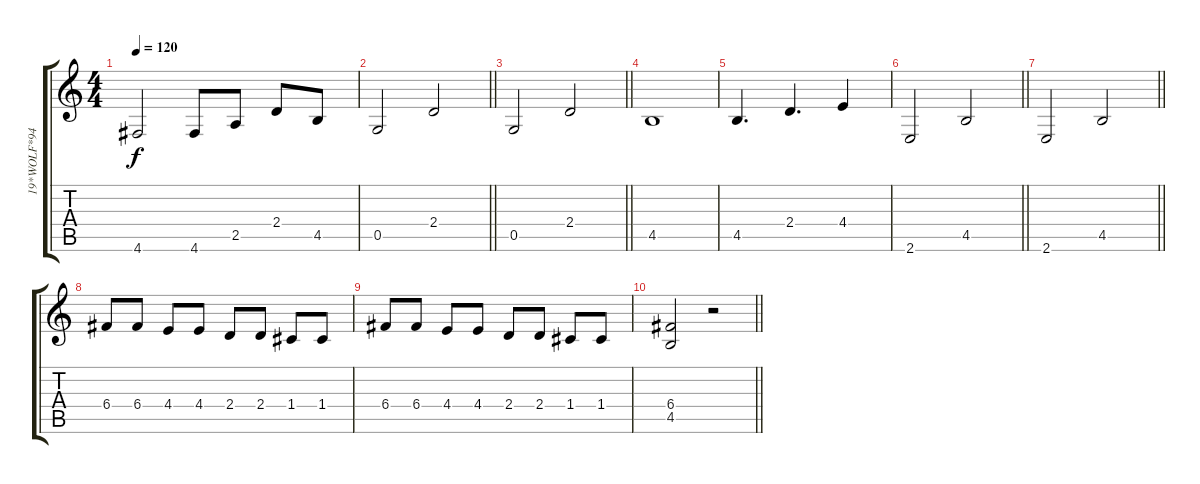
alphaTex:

\track ("19*WOLF*94" "19*WOLF*94") {instrument overdrivenguitar}
\staff {score tabs}
\tuning (D4 A3 F3 C3 G2 D2) {hide}
\ts (4 4)
\tempo 120
\clef g2
\ks c
4.6.2{dy f} 4.6.8 2.5.8 2.4.8 4.5.8 |
\barLineRight lightlight
0.5.2 2.4.2 |
\barLineRight lightlight
0.5.2 2.4.2 |
4.5.1 |
4.5.4{d} 2.4.4{d} 4.4.4 |
\barLineRight lightlight
2.6.2 4.5.2 |
\barLineRight lightlight
2.6.2 4.5.2 |
6.4.8 6.4.8 4.4.8 4.4.8 2.4.8 2.4.8 1.4.8 1.4.8 |
6.4.8 6.4.8 4.4.8 4.4.8 2.4.8 2.4.8 1.4.8 1.4.8 |
\barLineRight lightlight
(6.4 4.5).2 r.2
